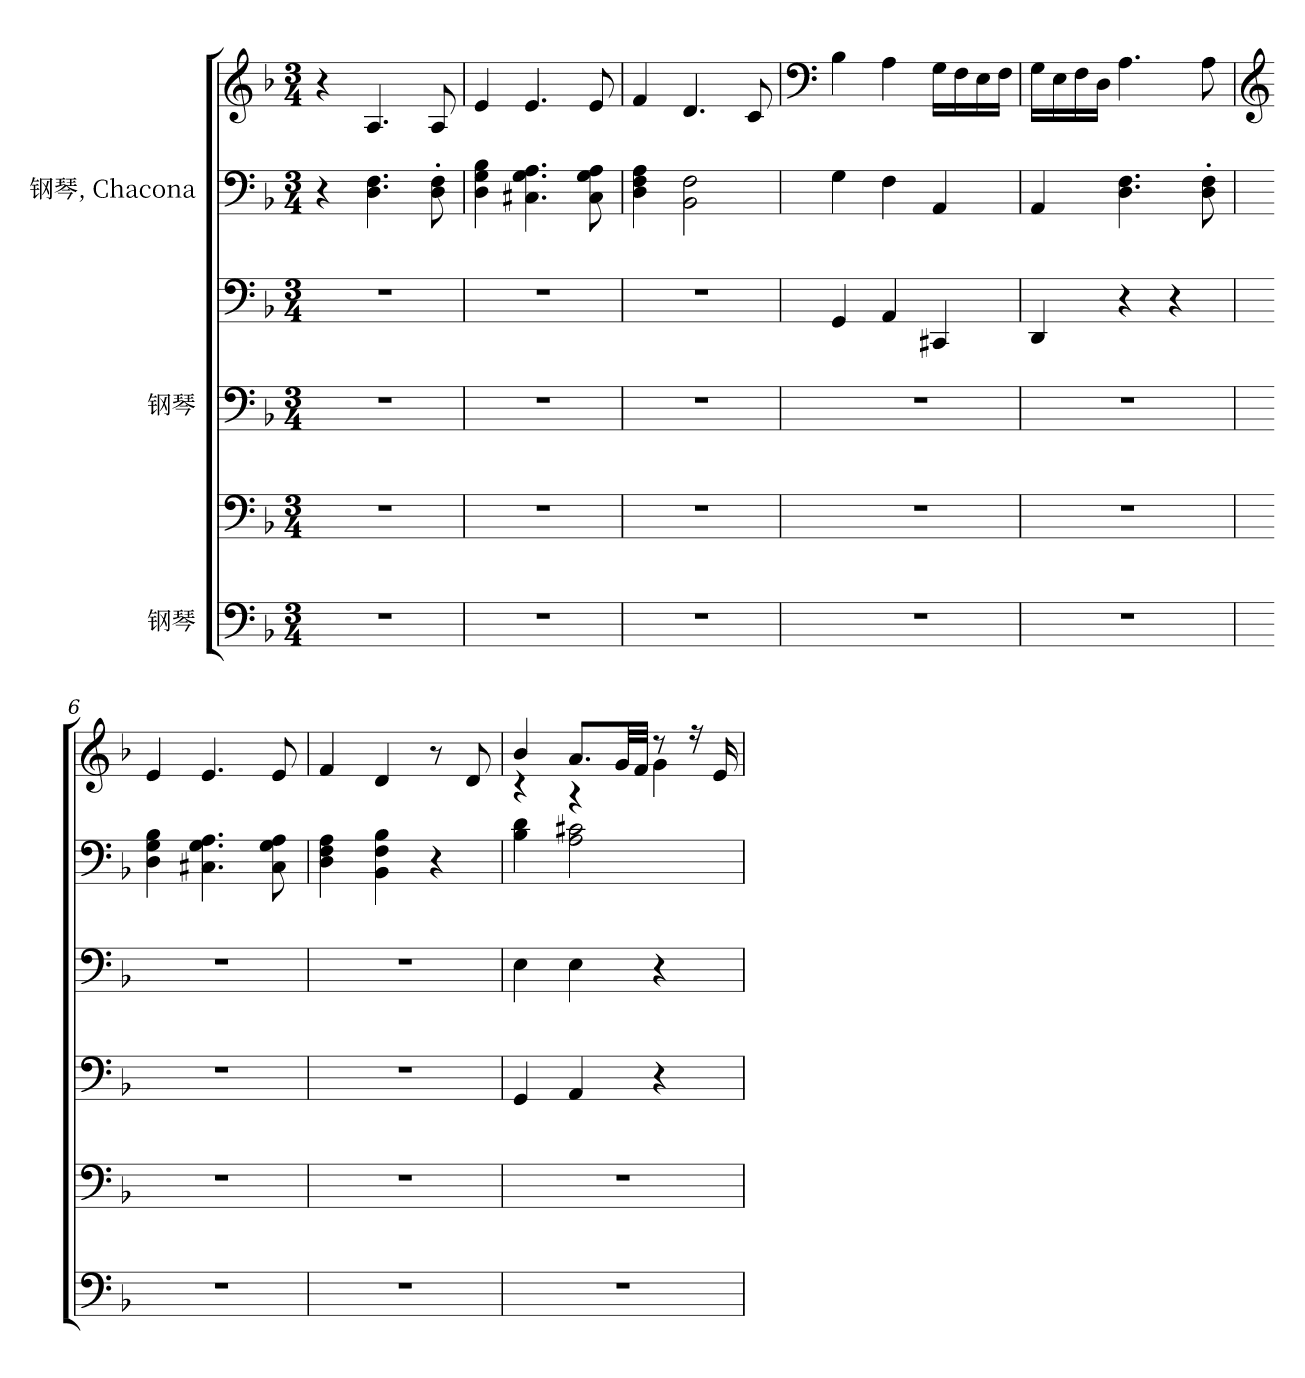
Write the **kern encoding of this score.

**kern	**kern	**kern	**kern	**kern	**kern
*part3	*part3	*part2	*part2	*part1	*part1
*staff6	*staff5	*staff4	*staff3	*staff2	*staff1
*I"钢琴	*	*I"钢琴	*	*I"钢琴, Chacona	*
*clefF4	*clefF4	*clefF4	*clefF4	*clefF4	*clefG2
*k[b-]	*k[b-]	*k[b-]	*k[b-]	*k[b-]	*k[b-]
*M3/4	*M3/4	*M3/4	*M3/4	*M3/4	*M3/4
*MM60	*MM60	*MM60	*MM60	*MM60	*MM60
=1	=1	=1	=1	=1	=1
2.r	2.r	2.r	2.r	4r	4r
.	.	.	.	4.D\ 4.F\	4.A/
.	.	.	.	8D\' 8F\'	8A/
=2	=2	=2	=2	=2	=2
2.r	2.r	2.r	2.r	4D\ 4G\ 4B-\	4e/
.	.	.	.	4.C#X\ 4.G\ 4.A\	4.e/
.	.	.	.	8C#\ 8G\ 8A\	8e/
=3	=3	=3	=3	=3	=3
2.r	2.r	2.r	2.r	4D\ 4F\ 4A\	4f/
.	.	.	.	2BB-\ 2F\	4.d/
.	.	.	.	.	8c/
=4	=4	=4	=4	=4	=4
*	*	*	*	*	*clefF4
2.r	2.r	2.r	4GG/	4G\	4B-\
.	.	.	4AA/	4F\	4A\
.	.	.	4CC#X/	4AA/	16G\LL
.	.	.	.	.	16F\
*	*	*	*	*	*MM36
.	.	.	.	.	16E\
.	.	.	.	.	16F\JJ
=5	=5	=5	=5	=5	=5
2.r	2.r	2.r	4DD/	4AA/	16G\LL
.	.	.	.	.	16E\
*	*	*	*	*	*MM33
.	.	.	.	.	16F\
.	.	.	.	.	16D\JJ
*	*	*	*	*	*MM30
.	.	.	4r	4.D\ 4.F\	4.A\
.	.	.	4r	.	.
.	.	.	.	8D\' 8F\'	8A\
!!LO:LB:g=z
=6	=6	=6	=6	=6	=6
*	*	*	*	*	*clefG2
2.r	2.r	2.r	2.r	4D\ 4G\ 4B-\	4e/
.	.	.	.	4.C#X\ 4.G\ 4.A\	4.e/
.	.	.	.	8C#\ 8G\ 8A\	8e/
=7	=7	=7	=7	=7	=7
2.r	2.r	2.r	2.r	4D\ 4F\ 4A\	4f/
.	.	.	.	4BB-\ 4F\ 4B-\	4d/
.	.	.	.	4r	8r
.	.	.	.	.	8d/
=8	=8	=8	=8	=8	=8
*	*	*	*	*	*^
2.r	2.r	4GG/	4E\	4B-\ 4d\	4b-/	4r
.	.	4AA/	4E\	2A\ 2c#X\	8.a/L	4r
.	.	.	.	.	32g/LL	.
.	.	.	.	.	32f/JJJ	.
.	.	4r	4r	.	8r	4g\
.	.	.	.	.	16r	.
.	.	.	.	.	16e/	.
*	*	*	*	*	*v	*v
=	=	=	=	=	=
*-	*-	*-	*-	*-	*-
